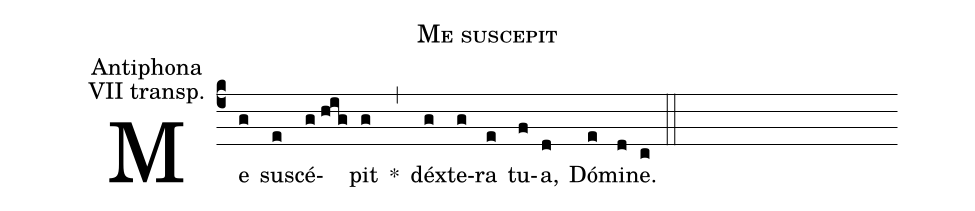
name:Me suscepit;
office-part:Antiphona;
mode:VII transp.;
%%
(c4)Me(g) su(e)scé(g//hig)pit(g) <sp>*</sp>(,) déx(g)te(g)ra(e) tu(f)a,(d) Dó(e)mi(d)ne.(c) (::)
